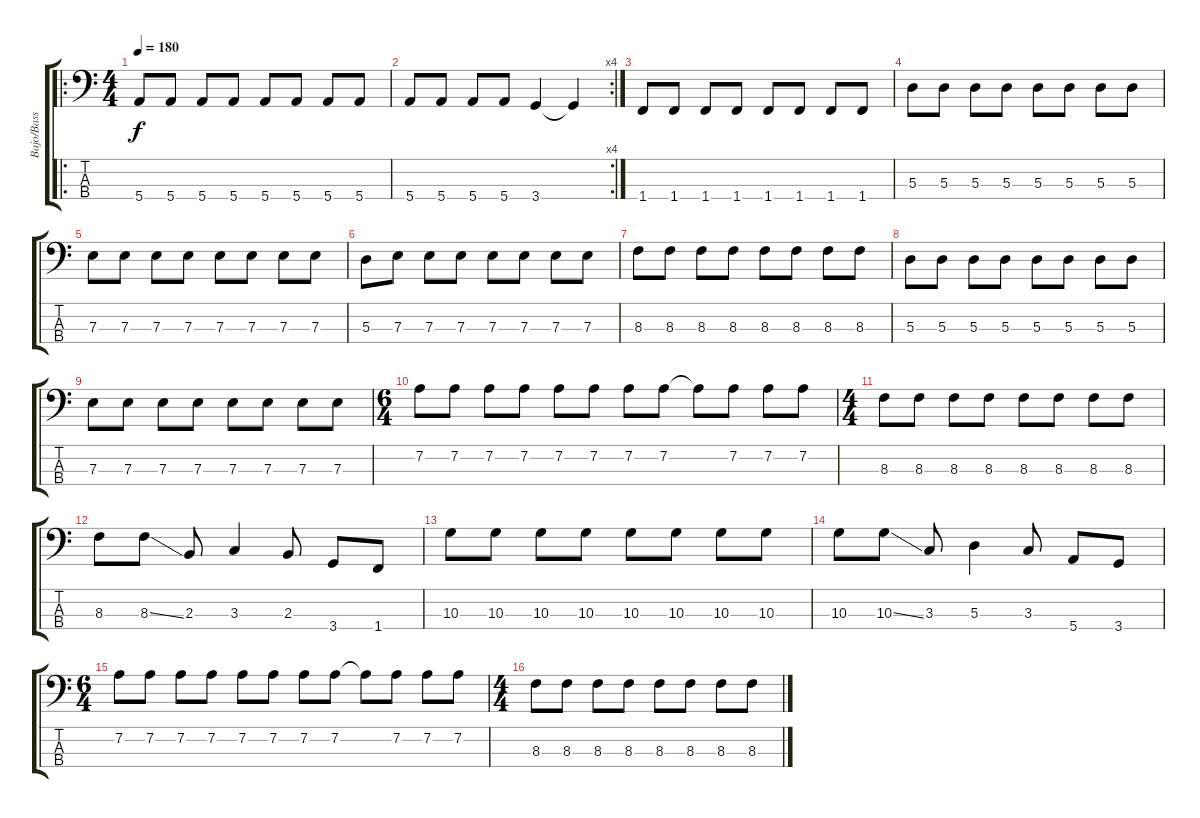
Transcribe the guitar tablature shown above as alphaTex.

\track ("Bajo/Bass" "Bajo/Bass") {instrument electricbasspick}
\staff {score tabs}
\tuning (G2 D2 A1 E1) {hide}
\ro
\ts (4 4)
\tempo 180
\clef f4
\ks c
5.4.8{dy f} 5.4.8 5.4.8 5.4.8 5.4.8 5.4.8 5.4.8 5.4.8 |
\rc 4
5.4.8 5.4.8 5.4.8 5.4.8 3.4.4 3.4{t}.4 |
1.4.8 1.4.8 1.4.8 1.4.8 1.4.8 1.4.8 1.4.8 1.4.8 |
5.3.8 5.3.8 5.3.8 5.3.8 5.3.8 5.3.8 5.3.8 5.3.8 |
7.3.8 7.3.8 7.3.8 7.3.8 7.3.8 7.3.8 7.3.8 7.3.8 |
5.3.8 7.3.8 7.3.8 7.3.8 7.3.8 7.3.8 7.3.8 7.3.8 |
8.3.8 8.3.8 8.3.8 8.3.8 8.3.8 8.3.8 8.3.8 8.3.8 |
5.3.8 5.3.8 5.3.8 5.3.8 5.3.8 5.3.8 5.3.8 5.3.8 |
7.3.8 7.3.8 7.3.8 7.3.8 7.3.8 7.3.8 7.3.8 7.3.8 |
\ts (6 4)
7.2.8 7.2.8 7.2.8 7.2.8 7.2.8 7.2.8 7.2.8 7.2.8 7.2{t}.8 7.2.8 7.2.8 7.2.8 |
\ts (4 4)
8.3.8 8.3.8 8.3.8 8.3.8 8.3.8 8.3.8 8.3.8 8.3.8 |
8.3.8 8.3{ss}.8 2.3.8 3.3.4 2.3.8 3.4.8 1.4.8 |
10.3.8 10.3.8 10.3.8 10.3.8 10.3.8 10.3.8 10.3.8 10.3.8 |
10.3.8 10.3{ss}.8 3.3.8 5.3.4 3.3.8 5.4.8 3.4.8 |
\ts (6 4)
7.2.8 7.2.8 7.2.8 7.2.8 7.2.8 7.2.8 7.2.8 7.2.8 7.2{t}.8 7.2.8 7.2.8 7.2.8 |
\ts (4 4)
8.3.8 8.3.8 8.3.8 8.3.8 8.3.8 8.3.8 8.3.8 8.3.8
